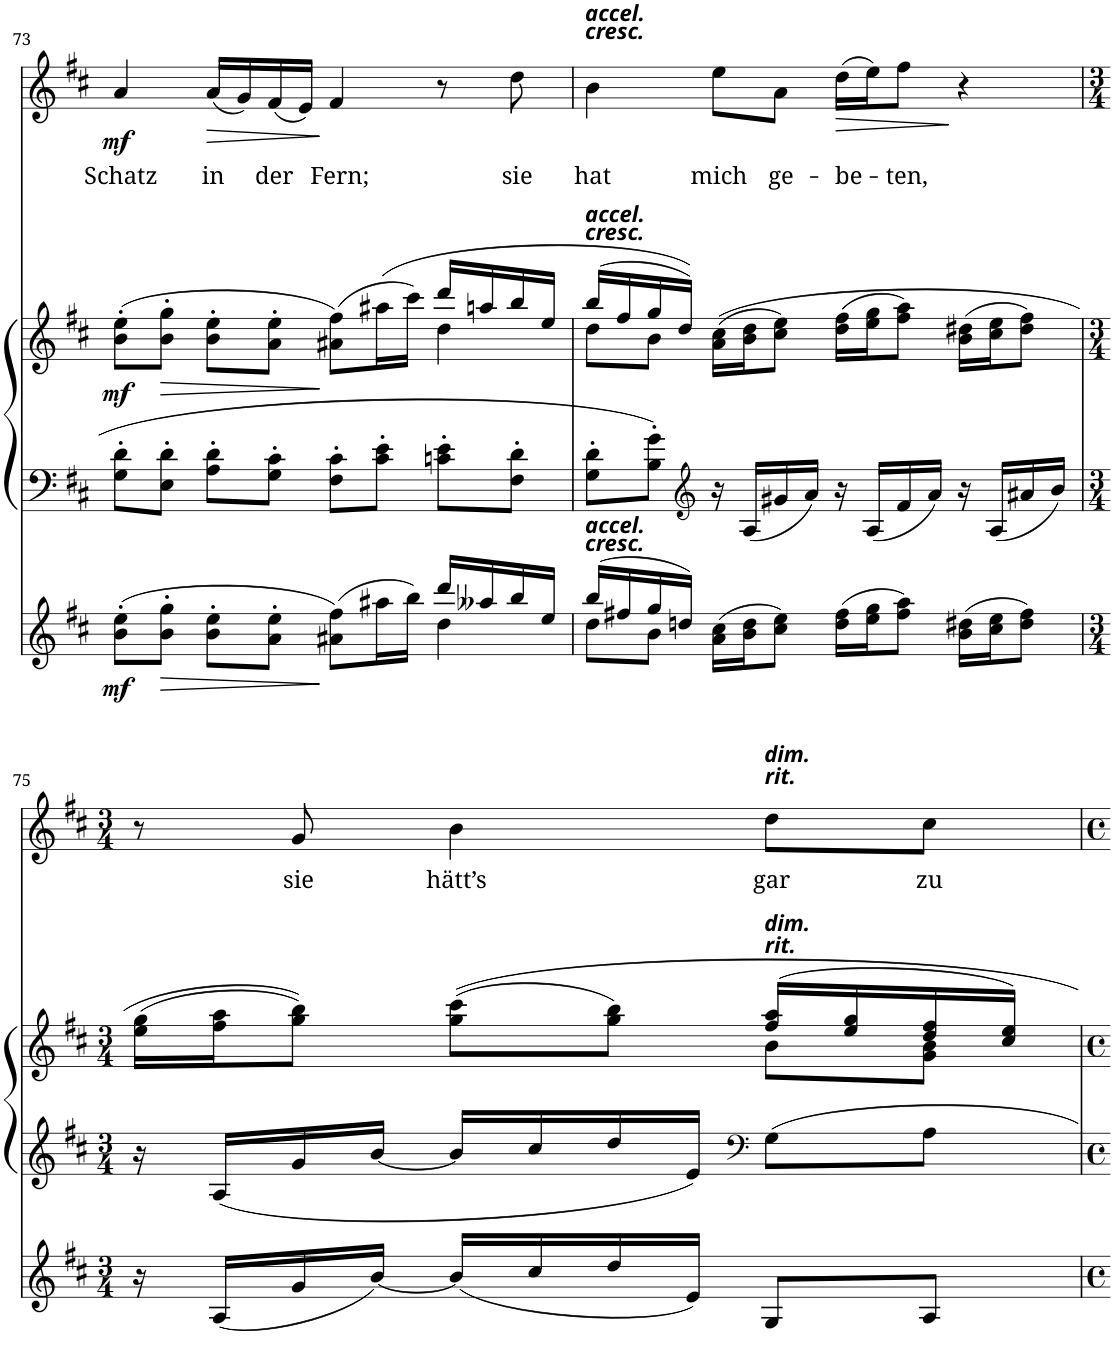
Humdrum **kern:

**kern	**dynam	**kern	**kern	**dynam	**kern	**text	**dynam
*part3	*part3	*part2	*part2	*part2	*part1	*part1	*part1
*staff4	*staff4	*staff3	*staff2	*staff2/3	*staff1	*staff1	*staff1
!!LO:PB:g=z
*clefG2	*	*clefF4	*clefG2	*	*clefG2	*	*
*k[f#c#]	*	*k[f#c#]	*k[f#c#]	*	*k[f#c#]	*	*
*D:	*	*D:	*D:	*	*D:	*	*
*M4/4	*	*M4/4	*M4/4	*	*M4/4	*	*
*met(c)	*	*met(c)	*met(c)	*	*met(c)	*	*
=73	=73	=73	=73	=73	=73	=73	=73
*^	*	*	*^	*	*	*	*
!	!	!LO:DY:b	!	!	!	!LO:DY:b	!	!LO:LY:b	!LO:DY:b
(8b\' 8ee\'L	2.ryy	mf	8G\' 8d\'L	(8b\' 8ee\'L	2.ryy	mf	4a/	Schatz	mf
8b\' 8gg\'J	.	.	8E\' 8d\'J	8b\' 8gg\'J	.	.	.	.	.
!	!	!	!	!	!	!	!	!LO:LY:b	!LO:HP:b
8b\' 8ee\'L	.	.	8A\' 8d\'L	8b\' 8ee\'L	.	.	(16a/LL	in	>
.	.	.	.	.	.	.	16g/)	.	.
!	!	!	!	!	!	!	!	!LO:LY:b	!
8a\' 8ee\'J	.	.	8G\' 8c#\'J	8a\' 8ee\'J	.	.	(16f#/	der	.
.	.	.	.	.	.	.	16e/JJ)	.	.
!	!	!	!	!	!	!	!	!LO:LY:b	!
(8a#X\ 8ff#\L)	.	.	8F#\' 8c#\'L	(8a#X\ 8ff#\L)	.	.	4f#/	Fern;	]
16aa#X\L	.	.	8c#\' 8e\'J	(16aa#X\L	.	.	.	.	.
16bb\JJ)	.	.	.	16ccc#\JJ)	.	.	.	.	.
16ddd/LL	4dd\	.	8cn\' 8e\'L	16ddd/LL	4dd\	.	8r	.	.
16aa--X/	.	.	.	16aan/	.	.	.	.	.
!	!	!	!	!	!	!	!	!LO:LY:b	!
16bb/	.	.	8F#\' 8d\'J	16bb/	.	.	8dd\	sie	.
16ee/JJ	.	.	.	16ee/JJ	.	.	.	.	.
=74	=74	=74	=74	=74	=74	=74	=74	=74	=74
!	!	!	!	!	!	!	!LO:TX:a:Bi:t=cresc.	!	!
!	!	!	!	!	!	!	!LO:TX:a:Bi:t=accel.	!	!
!	!	!	!	!LO:TX:a:Bi:t=cresc.	!	!	!	!	!
!	!	!	!	!LO:TX:a:Bi:t=accel.	!	!	!	!	!
!LO:TX:a:Bi:t=cresc.	!	!	!	!	!	!	!	!	!
!LO:TX:a:Bi:t=accel.	!	!	!	!	!	!	!	!	!
!	!	!	!	!	!	!	!	!LO:LY:b	!
(16bb/LL	8dd\L	.	8G\' 8d\'L	(16bb/LL	8dd\L	.	4b\	hat	.
16ff#X/	.	.	.	16ff#/	.	.	.	.	.
16gg/	8b\J	.	8B\' 8g\'J	16gg/	8b\J	.	.	.	.
16ddn/JJ)	.	.	.	16dd/JJ))	.	.	.	.	.
*	*	*	*clefG2	*	*	*	*	*	*
!	!	!	!	!	!	!	!	!LO:LY:b	!
(16a\ 16cc#\LL	2.ryy	.	16r	((16a\ 16cc#\LL	2.ryy	.	8ee\L	mich	.
16b\ 16dd\J	.	.	16A/LL	16b\ 16dd\J	.	.	.	.	.
!	!	!	!	!	!	!	!	!LO:LY:b	!
8cc#\ 8ee\J)	.	.	16g#X/	8cc#\ 8ee\J)	.	.	8a\J	ge-	.
.	.	.	16a/JJ	.	.	.	.	.	.
!	!	!	!	!	!	!	!	!LO:LY:b	!LO:HP:b
(16dd\ 16ff#\LL	.	.	16r	(16dd\ 16ff#\LL	.	.	(16dd\LL	-be-	>
16ee\ 16gg\J	.	.	16A/LL	16ee\ 16gg\J	.	.	16ee\J)	.	.
!	!	!	!	!	!	!	!	!LO:LY:b	!
8ff#\ 8aa\J)	.	.	16f#/	8ff#\ 8aa\J)	.	.	8ff#\J	-ten,	.
.	.	.	16a/JJ	.	.	.	.	.	.
(16b\ 16dd#X\LL	.	.	16r	(16b\ 16dd#X\LL	.	.	4r	.	]
16cc#\ 16ee\J	.	.	16A/LL	16cc#\ 16ee\J	.	.	.	.	.
8dd#\ 8ff#\J)	.	.	16a#X/	8dd#\ 8ff#\J)	.	.	.	.	.
.	.	.	16b/JJ	.	.	.	.	.	.
*v	*v	*	*	*	*	*	*	*	*
!!LO:LB:g=z
=75	=75	=75	=75	=75	=75	=75	=75	=75
*M3/4	*	*M3/4	*M3/4	*	*	*M3/4	*	*
16r	.	16r	(16ee\ 16gg\LL	2ryy	.	8r	.	.
(16A/LL	.	16A/LL	16ff#\ 16aa\J	.	.	.	.	.
!	!	!	!	!	!	!	!LO:LY:b	!
16g/	.	16g/	8gg\ 8bb\J))	.	.	8g/	sie	.
[16b/JJ)	.	[16b/JJ	.	.	.	.	.	.
!	!	!	!	!	!	!	!LO:LY:b	!
(16b/LL]	.	16b/LL]	(8gg\ 8ccc#\L	.	.	4b\	hätt’s	.
16cc#/	.	16cc#/	.	.	.	.	.	.
16dd/	.	16dd/	8gg\ 8bb\J)	.	.	.	.	.
16e/JJ)	.	16e/JJ	.	.	.	.	.	.
*	*	*clefF4	*	*	*	*	*	*
!	!	!	!	!	!	!LO:TX:a:Bi:t=rit.	!	!
!	!	!	!	!	!	!LO:TX:a:Bi:t=dim.	!	!
!	!	!	!LO:TX:a:Bi:t=rit.	!	!	!	!	!
!	!	!	!LO:TX:a:Bi:t=dim.	!	!	!	!	!
!	!	!	!	!	!	!	!LO:LY:b	!
8G/L	.	8G\L	(16ff#/ 16aa/LL	8b\L	.	8dd\L	gar	.
.	.	.	16ee/ 16gg/	.	.	.	.	.
!	!	!	!	!	!	!	!LO:LY:b	!
8A/J	.	8A\J	16dd/ 16ff#/	8g\ 8b\J	.	8cc#\J	zu	.
.	.	.	16cc#/ 16ee/JJ)	.	.	.	.	.
*	*	*	*v	*v	*	*	*	*
=	=	=	=	=	=	=	=
*-	*-	*-	*-	*-	*-	*-	*-
